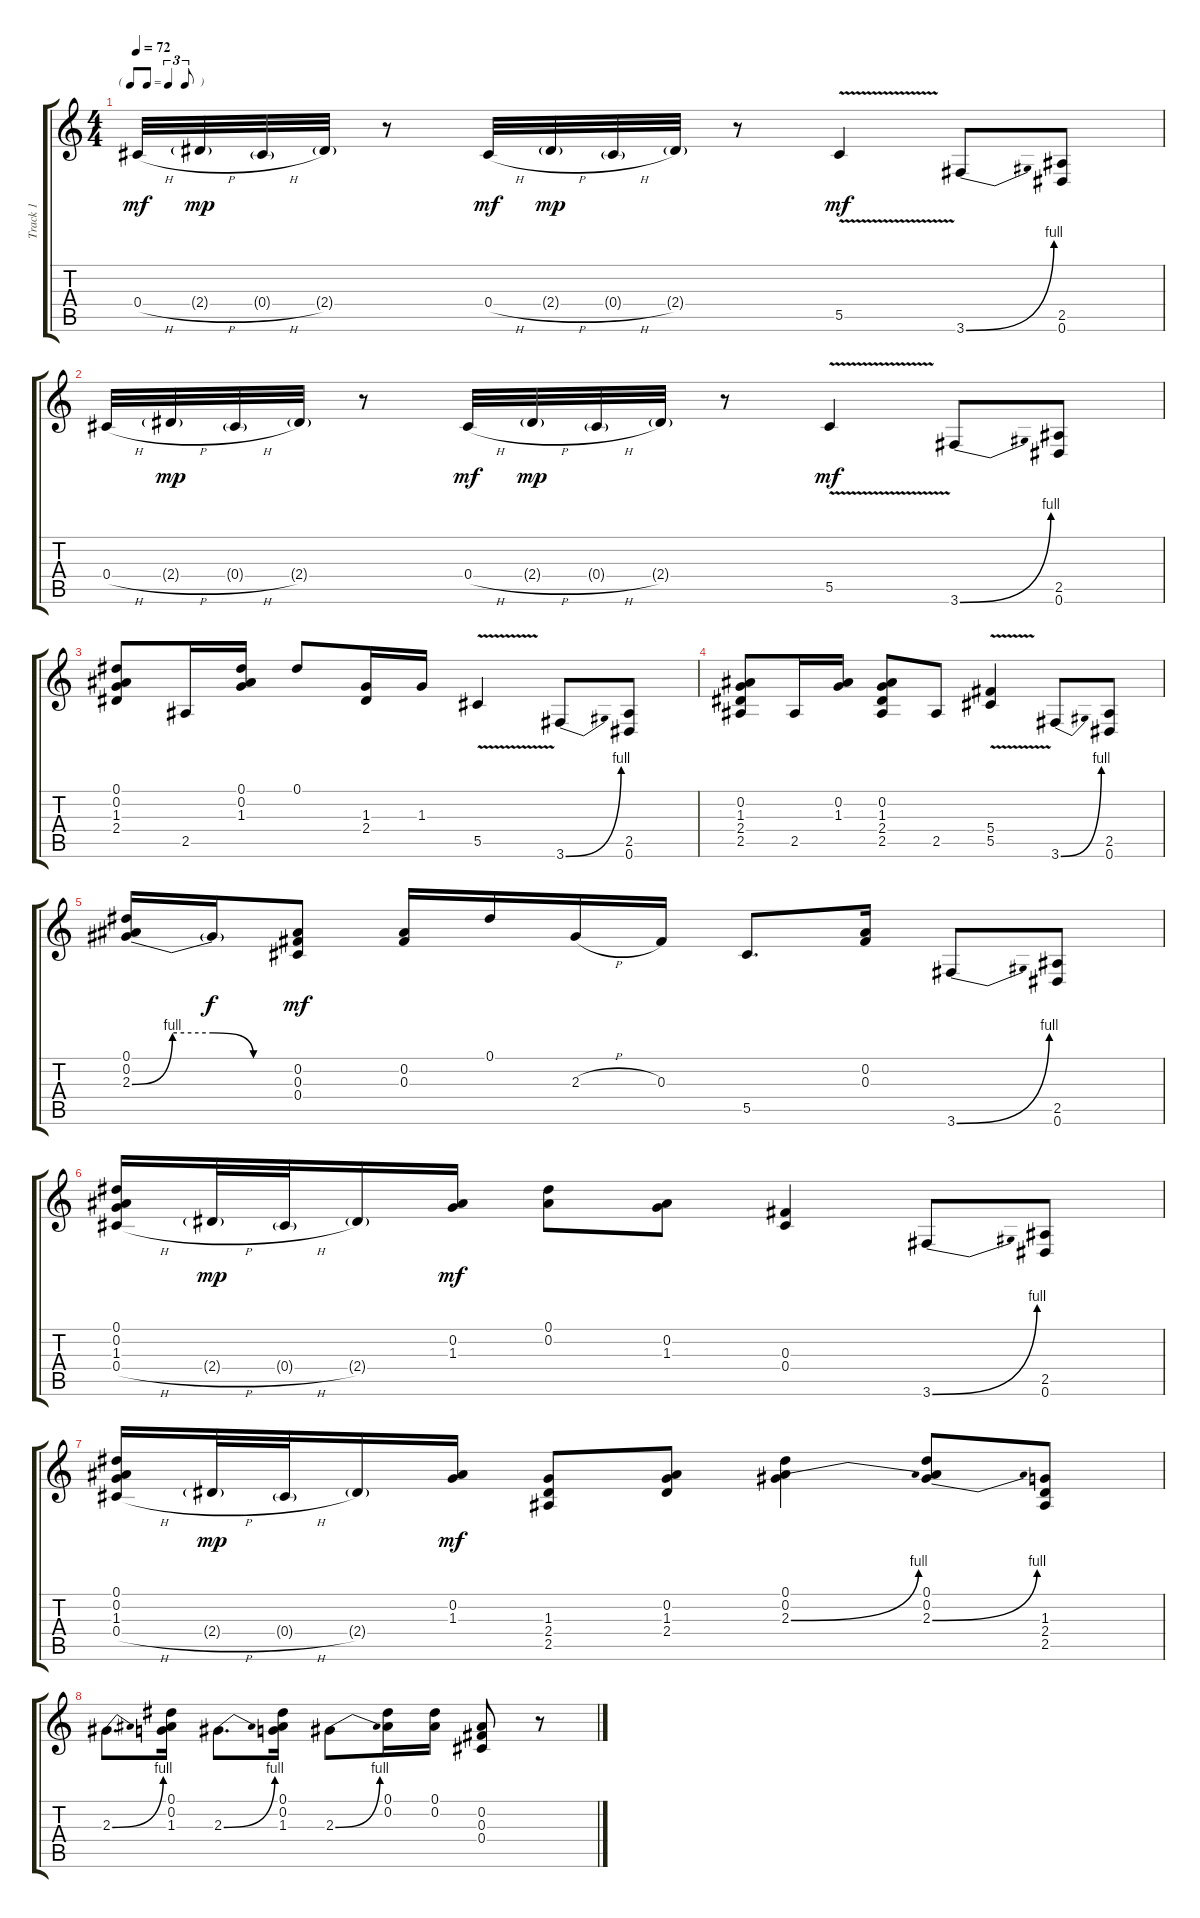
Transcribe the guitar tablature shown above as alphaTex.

\track ("Track 1" "Track 1") {instrument distortionguitar}
\staff {score tabs}
\tuning (Eb4 Bb3 Gb3 Db3 Ab2 Eb2) {hide}
\ts (4 4)
\tf triplet8th
\tempo 72
\clef g2
\ks c
0.4{h}.32{dy mf} 2.4{h g}.32{dy mp} 0.4{h g}.32 2.4{g}.32 r.8 0.4{h}.32{dy mf} 2.4{h g}.32{dy mp} 0.4{h g}.32 2.4{g}.32 r.8 5.5{v}.4{dy mf} 3.6{be (bend 0 0 60 4)}.8 (2.5 0.6).8 |
0.4{h}.32 2.4{h g}.32{dy mp} 0.4{h g}.32 2.4{g}.32 r.8 0.4{h}.32{dy mf} 2.4{h g}.32{dy mp} 0.4{h g}.32 2.4{g}.32 r.8 5.5{v}.4{dy mf} 3.6{be (bend 0 0 60 4)}.8 (2.5 0.6).8 |
(0.1 0.2 1.3 2.4).8 2.5.16 (0.1 0.2 1.3).16 0.1.8 (1.3 2.4).16 1.3.16 5.5{v}.4 3.6{be (bend 0 0 60 4)}.8 (2.5 0.6).8 |
(0.2 1.3 2.4 2.5).8 2.5.16 (0.2 1.3).16 (0.2 1.3 2.4 2.5).8 2.5.8 (5.4{v} 5.5{v}).4 3.6{be (bend 0 0 60 4)}.8 (2.5 0.6).8 |
(0.1 0.2 2.3{be (custom 0 0 15 4 30 4 45 0 60 0)}).16 2.3{t}.16{dy f} (0.2 0.3 0.4).8{dy mf} (0.2 0.3).16 0.1.16 2.3{h}.16 0.3.16 5.5.8{d} (0.2 0.3).16 3.6{be (bend 0 0 60 4)}.8 (2.5 0.6).8 |
(0.1 0.2 1.3 0.4{h}).16 2.4{h g}.32{dy mp} 0.4{h g}.32 2.4{g}.16 (0.2 1.3).16{dy mf} (0.1 0.2).8 (0.2 1.3).8 (0.3 0.4).4 3.6{be (bend 0 0 60 4)}.8 (2.5 0.6).8 |
(0.1 0.2 1.3 0.4{h}).16 2.4{h g}.32{dy mp} 0.4{h g}.32 2.4{g}.16 (0.2 1.3).16{dy mf} (1.3 2.4 2.5).8 (0.2 1.3 2.4).8 (0.1 0.2 2.3{be (bend 0 0 60 4)}).4 (0.1 0.2 2.3{be (bend 0 0 60 4)}).8 (1.3 2.4 2.5).8 |
2.3{be (bend 0 0 60 4)}.8{d} (0.1 0.2 1.3).16 2.3{be (bend 0 0 60 4)}.8{d} (0.1 0.2 1.3).16 2.3{be (bend 0 0 60 4)}.8 (0.1 0.2).16 (0.1 0.2).16 (0.2 0.3 0.4).8 r.8
